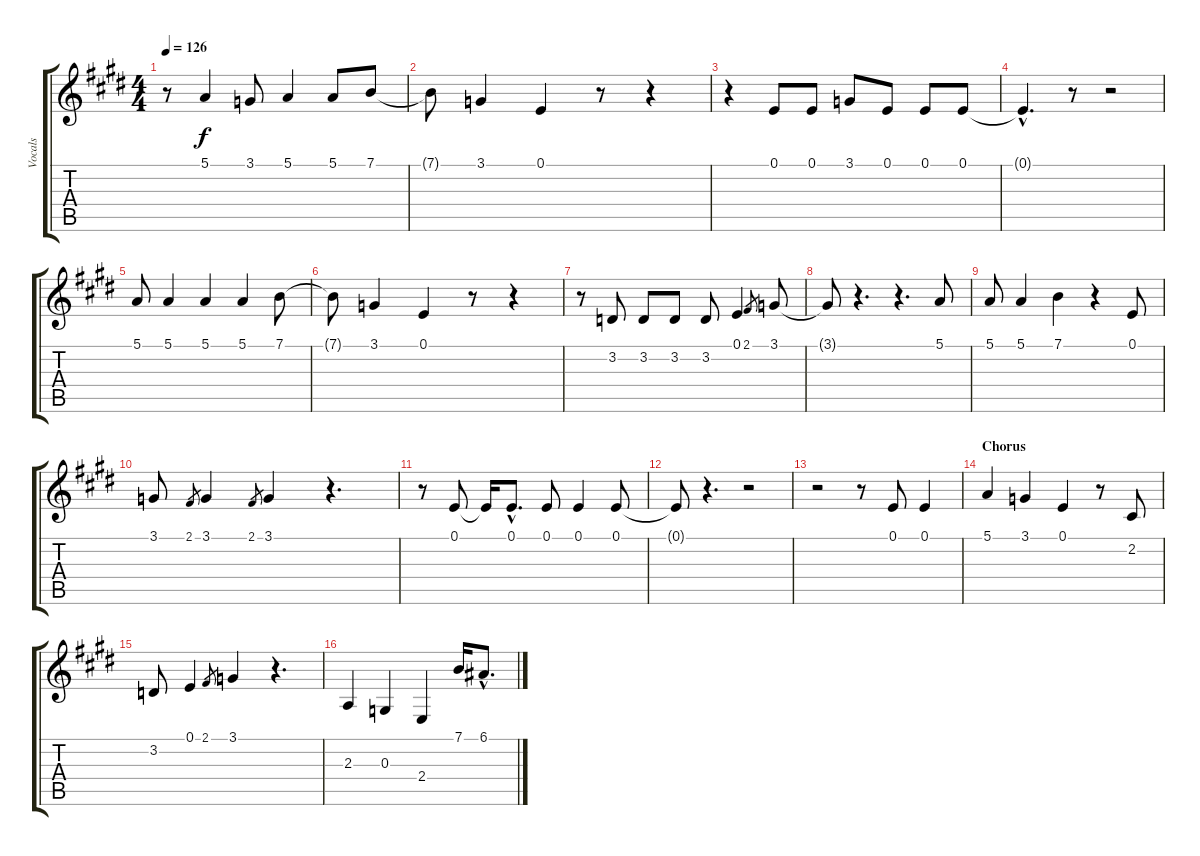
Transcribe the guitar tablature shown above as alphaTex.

\track ("Vocals" "Vocals") {instrument lead2sawtooth}
\staff {score tabs}
\tuning (E4 B3 G3 D3 A2 E2) {hide}
\ts (4 4)
\tempo 126
\clef g2
\ks e
r.8{dy f} 5.1.4 3.1.8 5.1.4 5.1.8 7.1.8 |
7.1{t}.8 3.1.4 0.1.4 r.8 r.4 |
r.4 0.1.8 0.1.8 3.1.8 0.1.8 0.1.8 0.1.8 |
0.1{hac t}.4{d} r.8 r.2 |
5.1.8 5.1.4 5.1.4 5.1.4 7.1.8 |
7.1{t}.8 3.1.4 0.1.4 r.8 r.4 |
r.8 3.2.8 3.2.8 3.2.8 3.2.8 0.1.4 2.1.8{gr} 3.1.8 |
3.1{t}.8 r.4{d} r.4{d} 5.1.8 |
5.1.8 5.1.4 7.1.4 r.4 0.1.8 |
3.1.8 2.1.8{gr} 3.1.4 2.1.8{gr} 3.1.4 r.4{d} |
r.8 0.1.8 0.1{t}.16 0.1{hac}.8{d} 0.1.8 0.1.4 0.1.8 |
0.1{t}.8 r.4{d} r.2 |
r.2 r.8 0.1.8 0.1.4 |
\section ("" "Chorus")
5.1.4 3.1.4 0.1.4 r.8 2.2.8 |
3.2.8 0.1.4 2.1.8{gr} 3.1.4 r.4{d} |
2.3.4 0.3.4 2.4.4 7.1.16 6.1{hac}.8{d}
